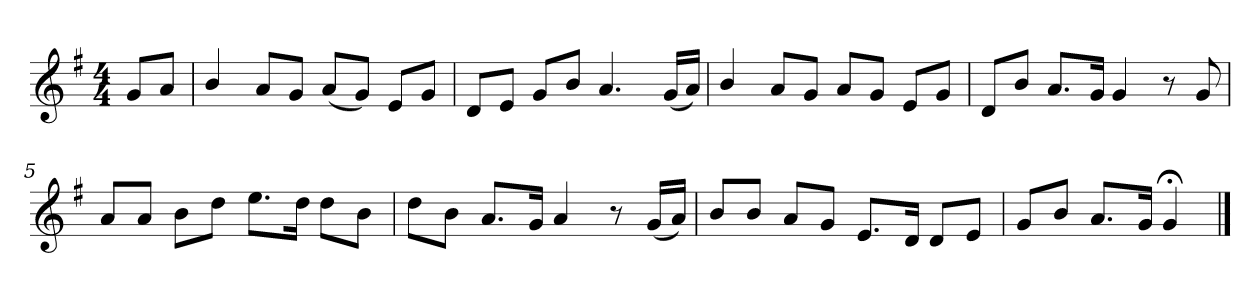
**kern
*part1
*staff1
*clefG2
*k[f#]
*M4/4
*MM76
=
8g/L
8a/J
=1
4b/
8a/L
8g/J
(8a/L
8g/J)
8e/L
8g/J
=2
8d/L
8e/J
8g/L
8b/J
4.a/
(16g/LL
16a/JJ)
=3
4b/
8a/L
8g/J
8a/L
8g/J
8e/L
8g/J
=4
8d/L
8b/J
8.a/L
16g/Jk
4g/
8r
8g/
=5
8a/L
8a/J
8b\L
8dd\J
8.ee\L
16dd\Jk
8dd\L
8b\J
=6
8dd\L
8b\J
8.a/L
16g/Jk
4a/
8r
(16g/LL
16a/JJ)
=7
8b/L
8b/J
8a/L
8g/J
8.e/L
16d/Jk
8d/L
8e/J
=8
8g/L
8b/J
8.a/L
16g/Jk
4g;</
==
*-
